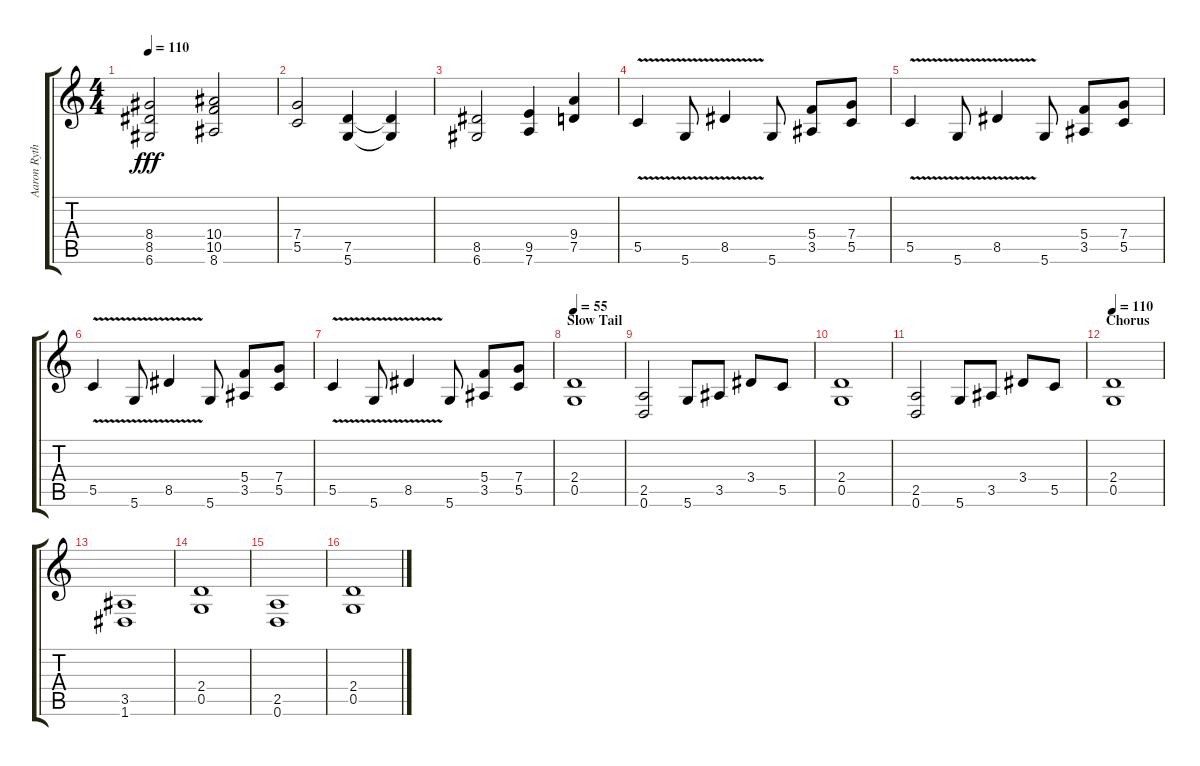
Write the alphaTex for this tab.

\track ("Aaron Rythm" "Aaron Ryth") {instrument overdrivenguitar}
\staff {score tabs}
\tuning (D4 A3 F3 C3 G2 D2) {hide}
\ts (4 4)
\tempo 110
\clef g2
\ks c
(8.4 8.5 6.6).2{dy fff} (10.4 10.5 8.6).2 |
(7.4 5.5).2 (7.5 5.6).4 (7.5{t} 5.6{t}).4 |
(8.5 6.6).2 (9.5 7.6).4 (9.4 7.5).4 |
5.5{v}.4 5.6{v}.8 8.5{v}.4 5.6.8 (5.4 3.5).8 (7.4 5.5).8 |
5.5{v}.4 5.6{v}.8 8.5{v}.4 5.6.8 (5.4 3.5).8 (7.4 5.5).8 |
5.5{v}.4 5.6{v}.8 8.5{v}.4 5.6.8 (5.4 3.5).8 (7.4 5.5).8 |
5.5{v}.4 5.6{v}.8 8.5{v}.4 5.6.8 (5.4 3.5).8 (7.4 5.5).8 |
\section ("" "Slow Tail")
\tempo 55
(2.4 0.5).1 |
(2.5 0.6).2 5.6.8 3.5.8 3.4.8 5.5.8 |
(2.4 0.5).1 |
(2.5 0.6).2 5.6.8 3.5.8 3.4.8 5.5.8 |
\section ("" "Chorus")
\tempo 110
(2.4 0.5).1 |
(3.5 1.6).1 |
(2.4 0.5).1 |
(2.5 0.6).1 |
(2.4 0.5).1
